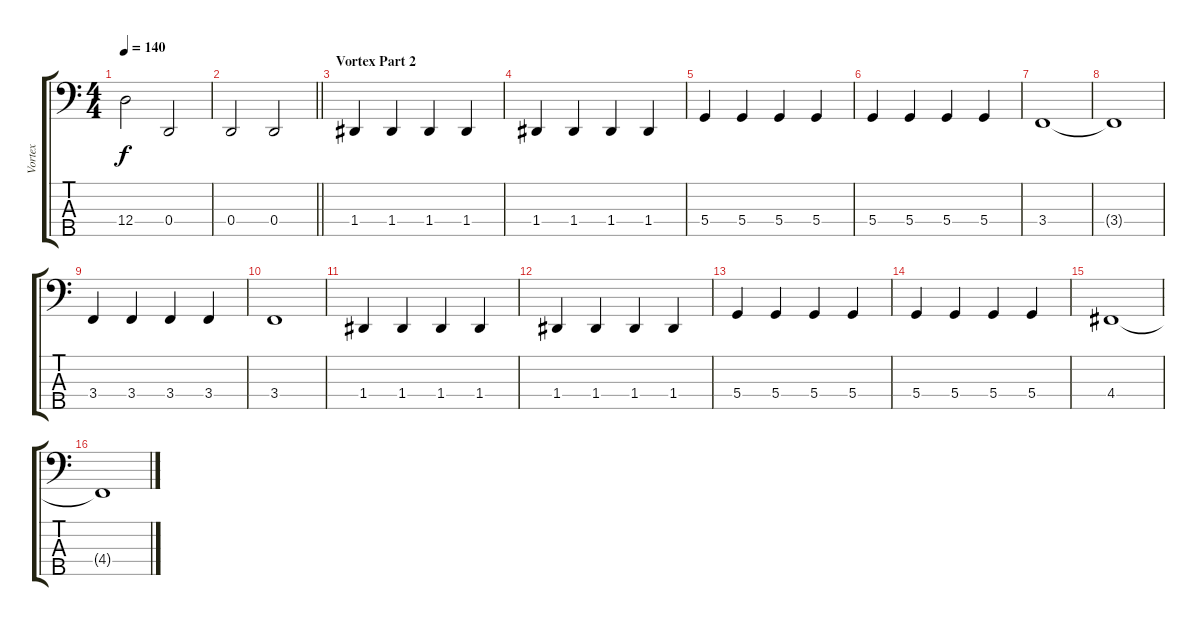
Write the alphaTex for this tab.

\track ("Vortex" "Vortex") {instrument electricbassfinger}
\staff {score tabs}
\tuning (F2 C2 G1 D1 A0) {hide}
\ts (4 4)
\tempo 140
\clef f4
\ks c
12.4.2{dy f} 0.4.2 |
\barLineRight lightlight
0.4.2 0.4.2 |
\section ("" "Vortex Part 2")
1.4.4 1.4.4 1.4.4 1.4.4 |
1.4.4 1.4.4 1.4.4 1.4.4 |
5.4.4 5.4.4 5.4.4 5.4.4 |
5.4.4 5.4.4 5.4.4 5.4.4 |
3.4.1 |
3.4{t}.1 |
3.4.4 3.4.4 3.4.4 3.4.4 |
3.4.1 |
1.4.4 1.4.4 1.4.4 1.4.4 |
1.4.4 1.4.4 1.4.4 1.4.4 |
5.4.4 5.4.4 5.4.4 5.4.4 |
5.4.4 5.4.4 5.4.4 5.4.4 |
4.4.1 |
4.4{t}.1
